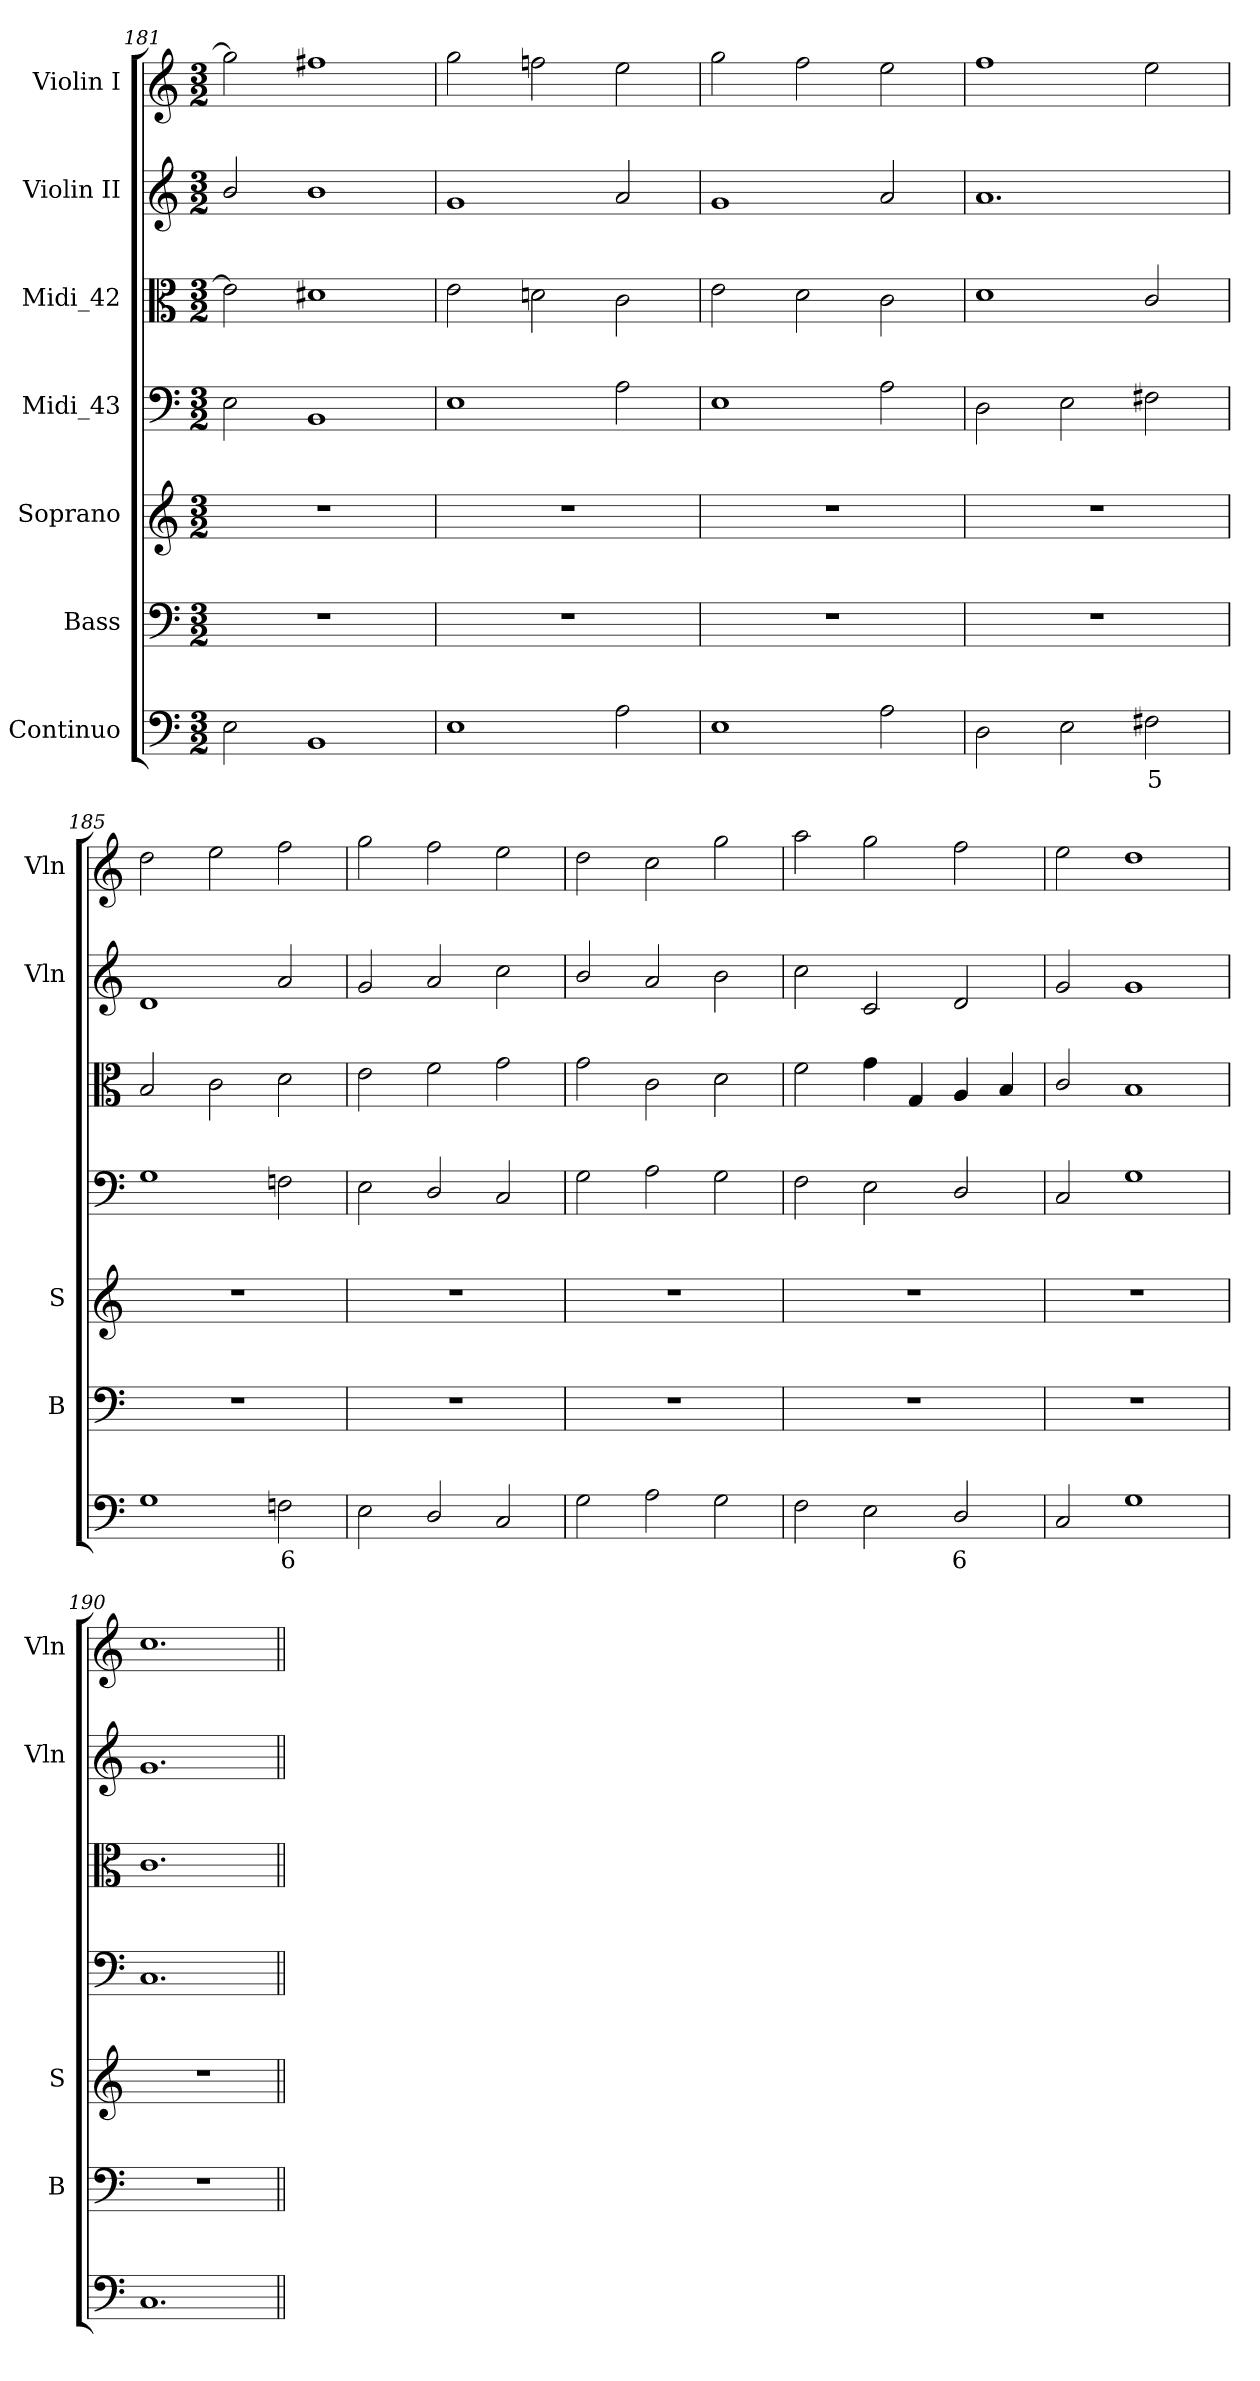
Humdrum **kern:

**kern	**text	**kern	**kern	**kern	**kern	**kern	**kern
*part7	*part7	*part6	*part5	*part4	*part3	*part2	*part1
*staff7	*staff7	*staff6	*staff5	*staff4	*staff3	*staff2	*staff1
*I"Continuo	*	*I"Bass	*I"Soprano	*I"Midi_43	*I"Midi_42	*I"Violin II	*I"Violin I
*	*	*I'B	*I'S	*	*	*I'Vln	*I'Vln
*clefF4	*	*clefF4	*clefG2	*clefF4	*clefC3	*clefG2	*clefG2
*k[]	*	*k[]	*k[]	*k[]	*k[]	*k[]	*k[]
*M3/2	*	*M3/2	*M3/2	*M3/2	*M3/2	*M3/2	*M3/2
=181	=181	=181	=181	=181	=181	=181	=181
2E\	.	1.r	1.r	2E\	2e\]	2b/	2gg\]
1BB	.	.	.	1BB	1d#X	1b	1ff#X
=182	=182	=182	=182	=182	=182	=182	=182
1E	.	1.r	1.r	1E	2e\	1g	2gg\
.	.	.	.	.	2dn\	.	2ffn\
2A\	.	.	.	2A\	2c\	2a/	2ee\
=183	=183	=183	=183	=183	=183	=183	=183
1E	.	1.r	1.r	1E	2e\	1g	2gg\
.	.	.	.	.	2d\	.	2ff\
2A\	.	.	.	2A\	2c\	2a/	2ee\
=184	=184	=184	=184	=184	=184	=184	=184
2D\	.	1.r	1.r	2D\	1d	1.a	1ff
2E\	.	.	.	2E\	.	.	.
!	!LO:LY:b	!	!	!	!	!	!
2F#X\	5	.	.	2F#X\	2c/	.	2ee\
=185	=185	=185	=185	=185	=185	=185	=185
1G	.	1.r	1.r	1G	2B/	1d	2dd\
.	.	.	.	.	2c\	.	2ee\
!	!LO:LY:b	!	!	!	!	!	!
2Fn\	6	.	.	2Fn\	2d\	2a/	2ff\
!!LO:LB:g=z
=186	=186	=186	=186	=186	=186	=186	=186
2E\	.	1.r	1.r	2E\	2e\	2g/	2gg\
2D/	.	.	.	2D/	2f\	2a/	2ff\
2C/	.	.	.	2C/	2g\	2cc\	2ee\
=187	=187	=187	=187	=187	=187	=187	=187
2G\	.	1.r	1.r	2G\	2g\	2b/	2dd\
2A\	.	.	.	2A\	2c\	2a/	2cc\
2G\	.	.	.	2G\	2d\	2b\	2gg\
!!LO:PB:g=z
=188	=188	=188	=188	=188	=188	=188	=188
2F\	.	1.r	1.r	2F\	2f\	2cc\	2aa\
2E\	.	.	.	2E\	4g\	2c/	2gg\
.	.	.	.	.	4G/	.	.
!	!LO:LY:b	!	!	!	!	!	!
2D/	6	.	.	2D/	4A/	2d/	2ff\
.	.	.	.	.	4B/	.	.
=189	=189	=189	=189	=189	=189	=189	=189
2C/	.	1.r	1.r	2C/	2c/	2g/	2ee\
1G	.	.	.	1G	1B	1g	1dd
=190	=190	=190	=190	=190	=190	=190	=190
1.C	.	1.r	1.r	1.C	1.c	1.g	1.cc
=||	=||	=||	=||	=||	=||	=||	=||
*-	*-	*-	*-	*-	*-	*-	*-
